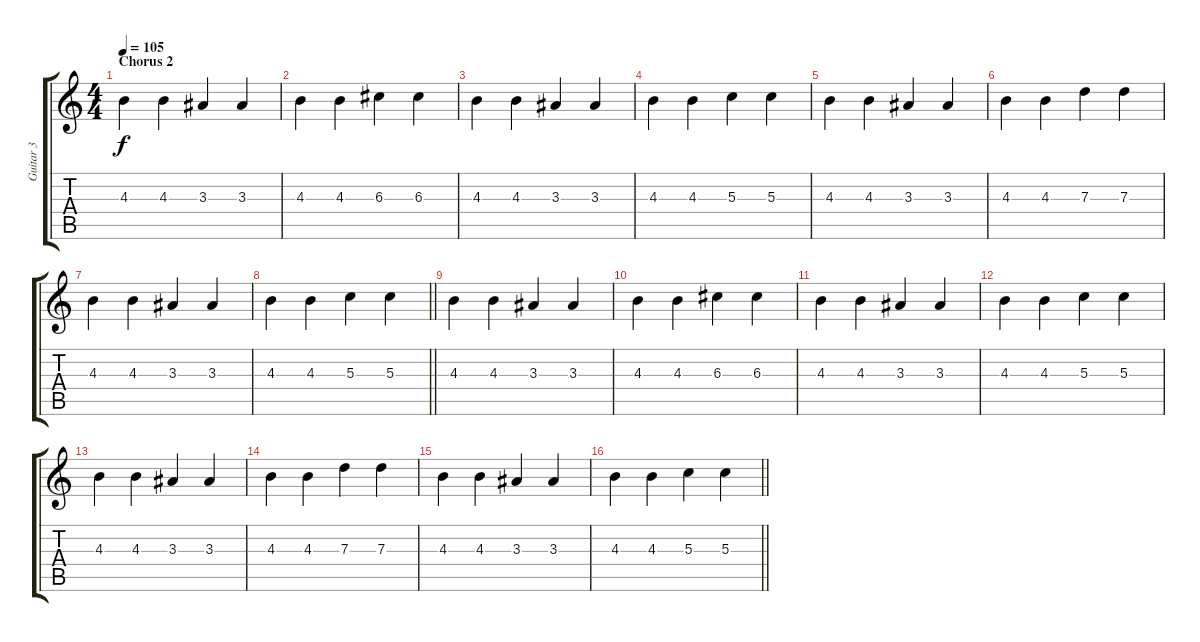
\track ("Guitar 3" "Guitar 3") {instrument distortionguitar}
\staff {score tabs}
\tuning (E4 B3 G3 D3 A2 E2) {hide}
\ts (4 4)
\section ("" "Chorus 2")
\tempo 105
\clef g2
\ks c
4.3.4{dy f volume 16 instrument electricguitarjazz} 4.3.4 3.3.4 3.3.4 |
4.3.4 4.3.4 6.3.4 6.3.4 |
4.3.4 4.3.4 3.3.4 3.3.4 |
4.3.4 4.3.4 5.3.4 5.3.4 |
4.3.4 4.3.4 3.3.4 3.3.4 |
4.3.4 4.3.4 7.3.4 7.3.4 |
4.3.4 4.3.4 3.3.4 3.3.4 |
\barLineRight lightlight
4.3.4 4.3.4 5.3.4 5.3.4 |
4.3.4 4.3.4 3.3.4 3.3.4 |
4.3.4 4.3.4 6.3.4 6.3.4 |
4.3.4 4.3.4 3.3.4 3.3.4 |
4.3.4 4.3.4 5.3.4 5.3.4 |
4.3.4 4.3.4 3.3.4 3.3.4 |
4.3.4 4.3.4 7.3.4 7.3.4 |
4.3.4 4.3.4 3.3.4 3.3.4 |
\barLineRight lightlight
4.3.4 4.3.4 5.3.4 5.3.4
